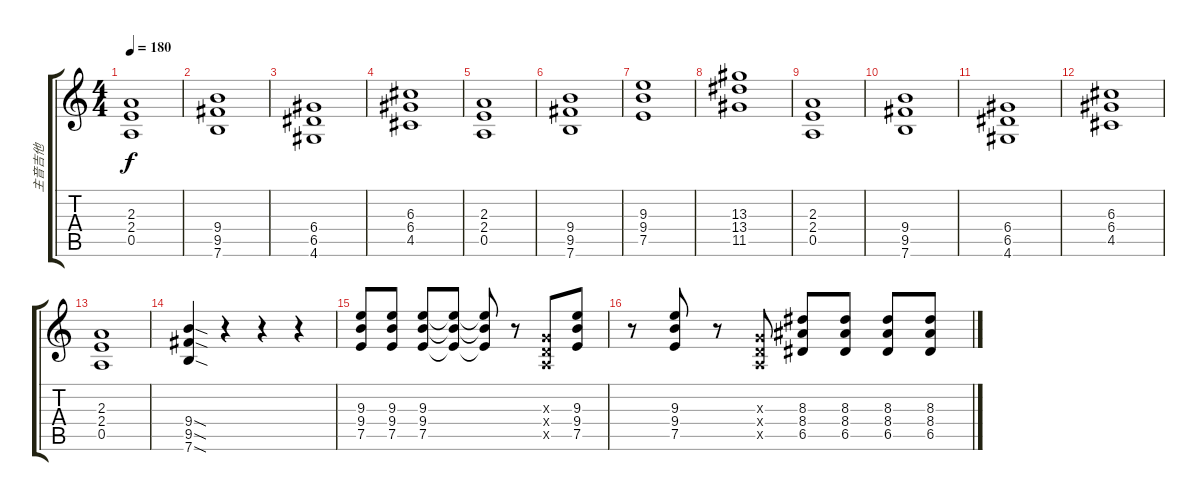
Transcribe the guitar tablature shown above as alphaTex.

\track ("主音吉他" "主音吉他") {instrument distortionguitar}
\staff {score tabs}
\tuning (E4 B3 G3 D3 A2 E2) {hide}
\ts (4 4)
\tempo 180
\clef g2
\ks c
(2.3 2.4 0.5).1{dy f balance 16} |
(9.4 9.5 7.6).1 |
(6.4 6.5 4.6).1 |
(6.3 6.4 4.5).1 |
(2.3 2.4 0.5).1 |
(9.4 9.5 7.6).1 |
(9.3 9.4 7.5).1 |
(13.3 13.4 11.5).1 |
(2.3 2.4 0.5).1{balance 16} |
(9.4 9.5 7.6).1 |
(6.4 6.5 4.6).1 |
(6.3 6.4 4.5).1 |
(2.3 2.4 0.5).1 |
(9.4{sod} 9.5{sod} 7.6{sod}).4 r.4 r.4 r.4 |
(9.3 9.4 7.5).8 (9.3 9.4 7.5).8 (9.3 9.4 7.5).8 (9.3{t} 9.4{t} 7.5{t}).8 (9.3{t} 9.4{t} 7.5{t}).8 r.8 (0.3{x} 0.4{x} 0.5{x}).8 (9.3 9.4 7.5).8 |
r.8 (9.3 9.4 7.5).8 r.8 (0.3{x} 0.4{x} 0.5{x}).8 (8.3 8.4 6.5).8 (8.3 8.4 6.5).8 (8.3 8.4 6.5).8 (8.3 8.4 6.5).8
